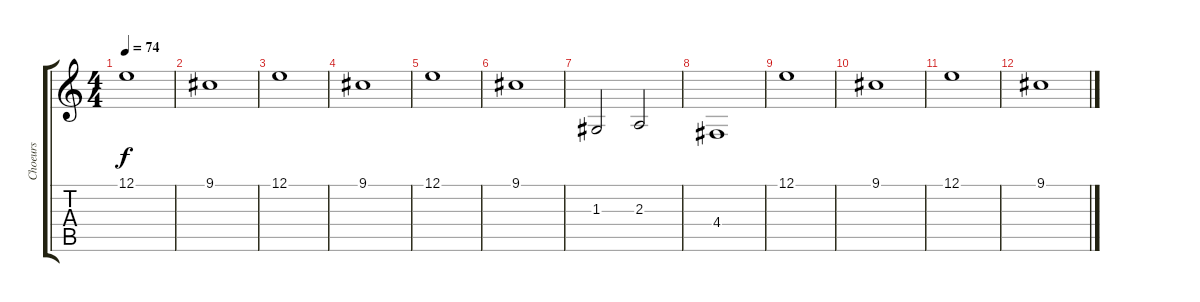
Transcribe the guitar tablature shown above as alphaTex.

\track ("Choeurs" "Choeurs") {instrument choiraahs}
\staff {score tabs}
\tuning (E4 B3 G3 D3 A2 E2) {hide}
\ts (4 4)
\tempo 74
\clef g2
\ks c
12.1.1{dy f} |
9.1.1 |
12.1.1 |
9.1.1 |
12.1.1 |
9.1.1 |
1.3.2 2.3.2 |
4.4.1 |
12.1.1 |
9.1.1 |
12.1.1{volume 0} |
9.1.1
